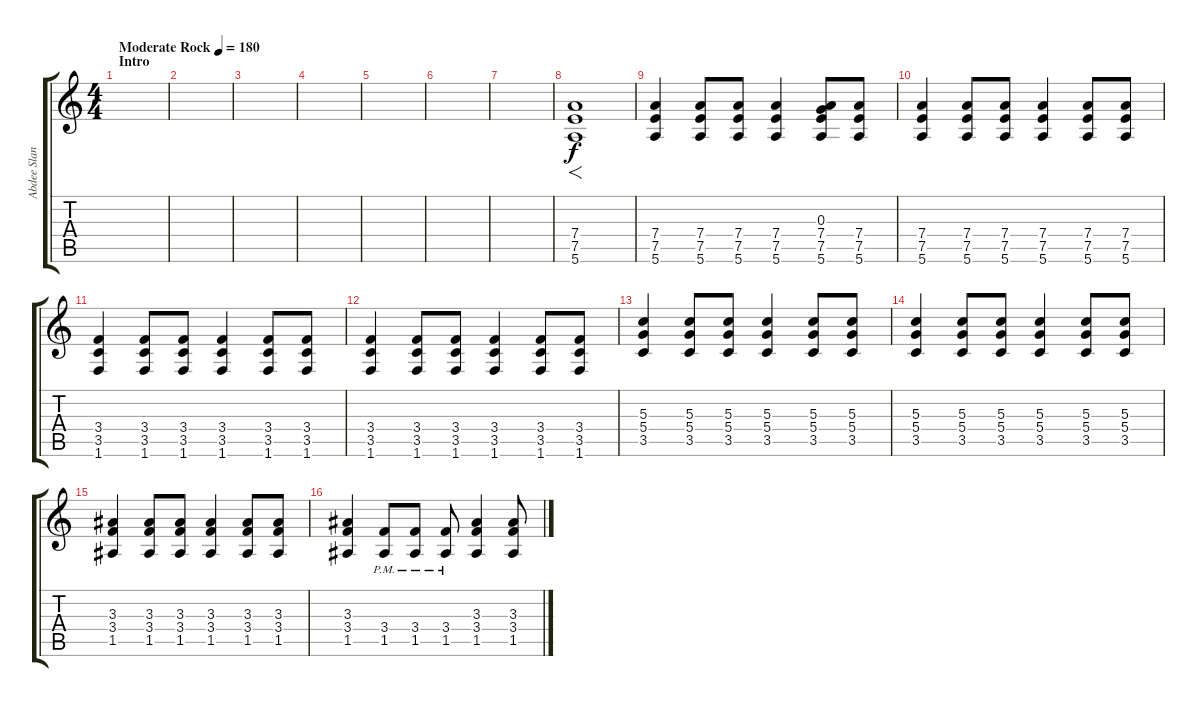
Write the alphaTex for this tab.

\track ("Abdee Slank" "Abdee Slan") {instrument overdrivenguitar}
\staff {score tabs}
\tuning (E4 B3 G3 D3 A2 E2) {hide}
\ts (4 4)
\section ("" "Intro")
\tempo (180 "Moderate Rock")
\clef g2
\ks c
|
|
|
|
|
|
|
(7.4 7.5 5.6).1{f} |
(7.4 7.5 5.6).4 (7.4 7.5 5.6).8 (7.4 7.5 5.6).8 (7.4 7.5 5.6).4 (0.3 7.4 7.5 5.6).8 (7.4 7.5 5.6).8 |
(7.4 7.5 5.6).4 (7.4 7.5 5.6).8 (7.4 7.5 5.6).8 (7.4 7.5 5.6).4 (7.4 7.5 5.6).8 (7.4 7.5 5.6).8 |
(3.4 3.5 1.6).4 (3.4 3.5 1.6).8 (3.4 3.5 1.6).8 (3.4 3.5 1.6).4 (3.4 3.5 1.6).8 (3.4 3.5 1.6).8 |
(3.4 3.5 1.6).4 (3.4 3.5 1.6).8 (3.4 3.5 1.6).8 (3.4 3.5 1.6).4 (3.4 3.5 1.6).8 (3.4 3.5 1.6).8 |
(5.3 5.4 3.5).4 (5.3 5.4 3.5).8 (5.3 5.4 3.5).8 (5.3 5.4 3.5).4 (5.3 5.4 3.5).8 (5.3 5.4 3.5).8 |
(5.3 5.4 3.5).4 (5.3 5.4 3.5).8 (5.3 5.4 3.5).8 (5.3 5.4 3.5).4 (5.3 5.4 3.5).8 (5.3 5.4 3.5).8 |
(3.3 3.4 1.5).4 (3.3 3.4 1.5).8 (3.3 3.4 1.5).8 (3.3 3.4 1.5).4 (3.3 3.4 1.5).8 (3.3 3.4 1.5).8 |
(3.3 3.4 1.5).4 (3.4{pm} 1.5{pm}).8 (3.4{pm} 1.5{pm}).8 (3.4{pm} 1.5{pm}).8 (3.3 3.4 1.5).4 (3.3 3.4 1.5).8
